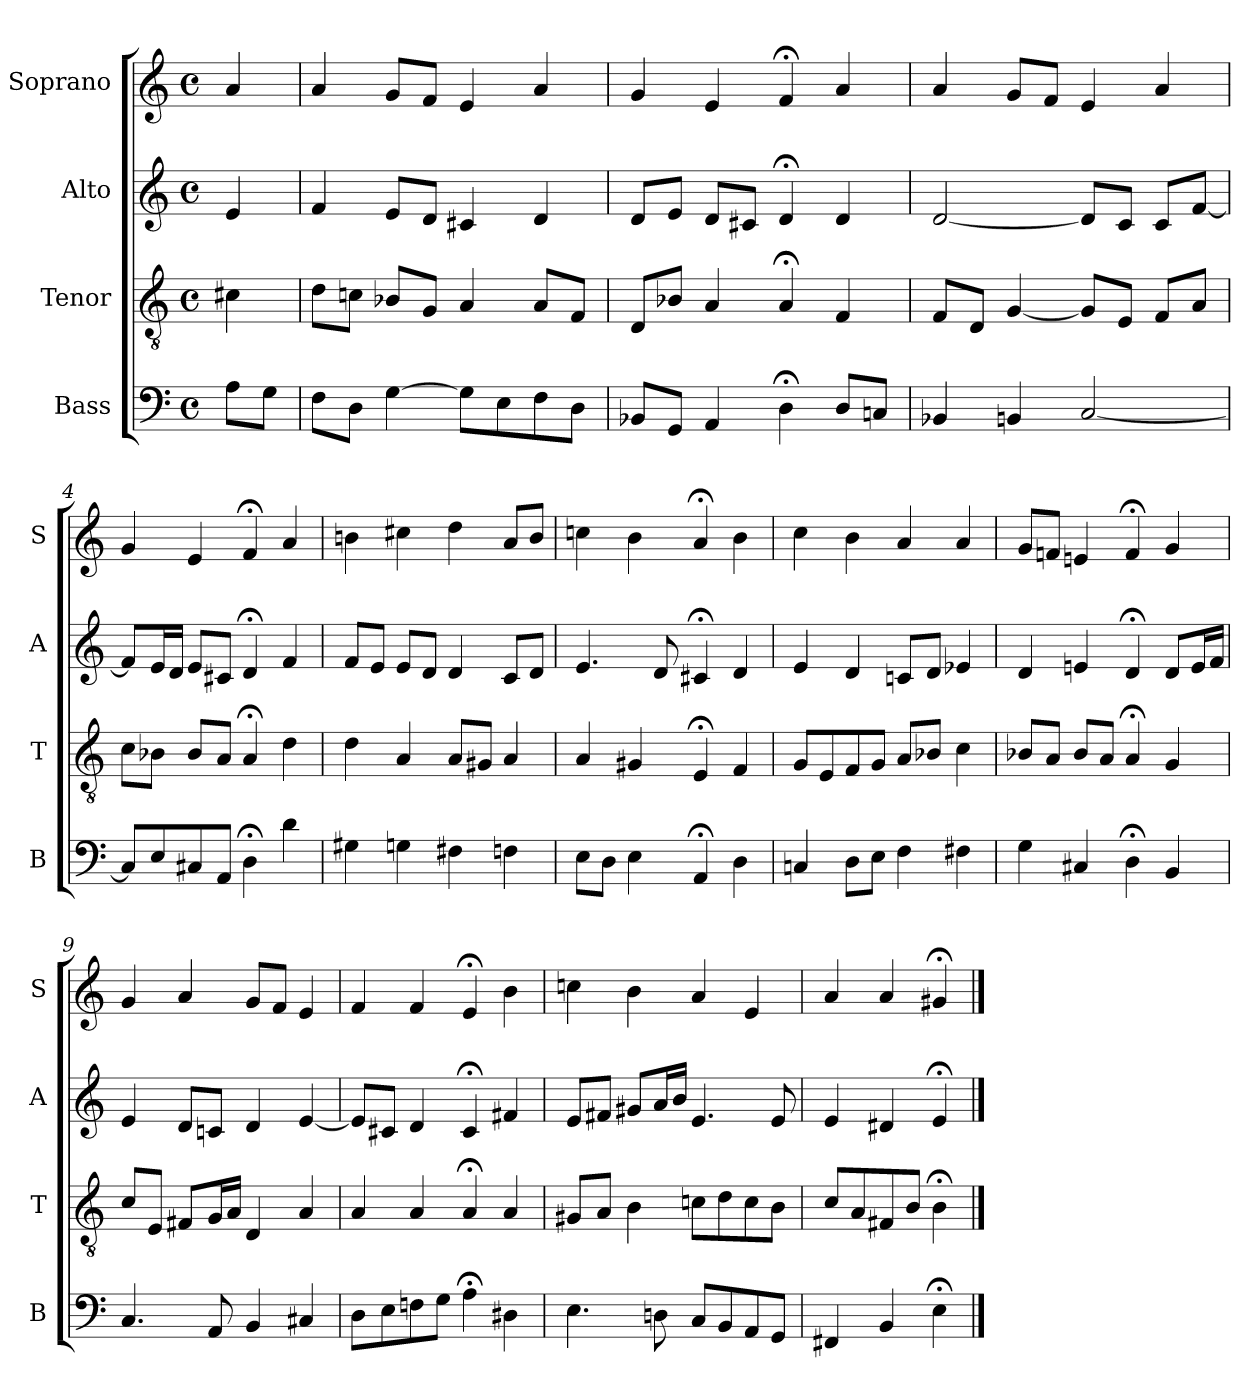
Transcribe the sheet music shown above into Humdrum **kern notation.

**kern	**kern	**kern	**kern
*part4	*part3	*part2	*part1
*staff4	*staff3	*staff2	*staff1
*I"Bass	*I"Tenor	*I"Alto	*I"Soprano
*I'B	*I'T	*I'A	*I'S
*clefF4	*clefGv2	*clefG2	*clefG2
*k[]	*k[]	*k[]	*k[]
*D:dor	*D:dor	*D:dor	*D:dor
*M4/4	*M4/4	*M4/4	*M4/4
*met(c)	*met(c)	*met(c)	*met(c)
*MM100	*MM100	*MM100	*MM100
=	=	=	=
8AL	4c#X	4e	4a
8GJ	.	.	.
=1	=1	=1	=1
8FL	8dL	4f	4a
8DJ	8cnJ	.	.
[4G	8B-XL	8eL	8gL
.	8GJ	8dJ	8fJ
8GL]	4A	4c#Xi	4ei
8E	.	.	.
8F	8AL	4di	4ai
8DJ	8FJ	.	.
=2	=2	=2	=2
8BB-XL	8DL	8dL	4g
8GGJ	8B-XJ	8eJ	.
4AA	4A	8dL	4e
.	.	8c#XJ	.
4D;<	4A;<	4d;<	4f;<
8DL	4F	4d	4a
8CnJ	.	.	.
=3	=3	=3	=3
4BB-X	8FL	[2d	4a
.	8DJ	.	.
4BBn	[4G	.	8gL
.	.	.	8fJ
[2C	8GL]	8dL]	4e
.	8EJ	8cJ	.
.	8FL	8cL	4a
.	8AJ	[8fJ	.
=4	=4	=4	=4
8CL]	8cL	8fL]	4g
8E	8B-XJ	16eL	.
.	.	16dJJ	.
8C#X	8B-L	8eL	4e
8AAJ	8AiJ	8c#XJ	.
4D;<	4A;<i	4d;<	4f;<i
4d	4di	4f	4ai
=5	=5	=5	=5
4G#X	4d	8fL	4bn
.	.	8eJ	.
4Gn	4A	8eL	4cc#X
.	.	8dJ	.
4F#X	8AL	4d	4dd
.	8G#XJ	.	.
4Fn	4A	8cL	8aL
.	.	8dJ	8bJ
=6	=6	=6	=6
8EL	4A	4.e	4ccn
8DJ	.	.	.
4E	4G#X	.	4b
.	.	8d	.
4AA;<	4E;<	4c#X;<	4a;<
4D	4F	4d	4b
=7	=7	=7	=7
4Cn	8GL	4e	4cc
.	8E	.	.
8DL	8F	4d	4b
8EJ	8GJ	.	.
4F	8AL	8cnL	4a
.	8B-XJ	8dJ	.
4F#X	4c	4e-X	4a
=8	=8	=8	=8
4G	8B-XL	4d	8gL
.	8AJ	.	8fnJ
4C#X	8B-L	4en	4en
.	8AJ	.	.
4D;<	4A;<	4d;<	4f;<
4BB	4G	8dL	4g
.	.	16eL	.
.	.	16fJJ	.
=9	=9	=9	=9
4.C	8cL	4e	4g
.	8EJ	.	.
.	8F#XL	8dL	4a
8AA	16GL	8cnJ	.
.	16AJJ	.	.
4BB	4D	4d	8gL
.	.	.	8fJ
4C#X	4A	[4e	4e
=10	=10	=10	=10
8DL	4A	8eL]	4f
8E	.	8c#XJ	.
8Fn	4A	4d	4f
8GJ	.	.	.
4A;<	4A;<	4c#;<	4e;<
4D#X	4A	4f#X	4b
=11	=11	=11	=11
4.E	8G#XL	8eL	4ccn
.	8AJ	8f#XJ	.
.	4B	8g#XL	4b
8Dn	.	16aL	.
.	.	16bJJ	.
8CL	8cnL	4.e	4a
8BB	8d	.	.
8AA	8c	.	4e
8GGJ	8BJ	8e	.
=12	=12	=12	=12
4FF#X	8cL	4e	4a
.	8A	.	.
4BB	8F#X	4d#X	4a
.	8BJ	.	.
4E;<	4B;<	4e;<	4g#X;<
==	==	==	==
*-	*-	*-	*-
